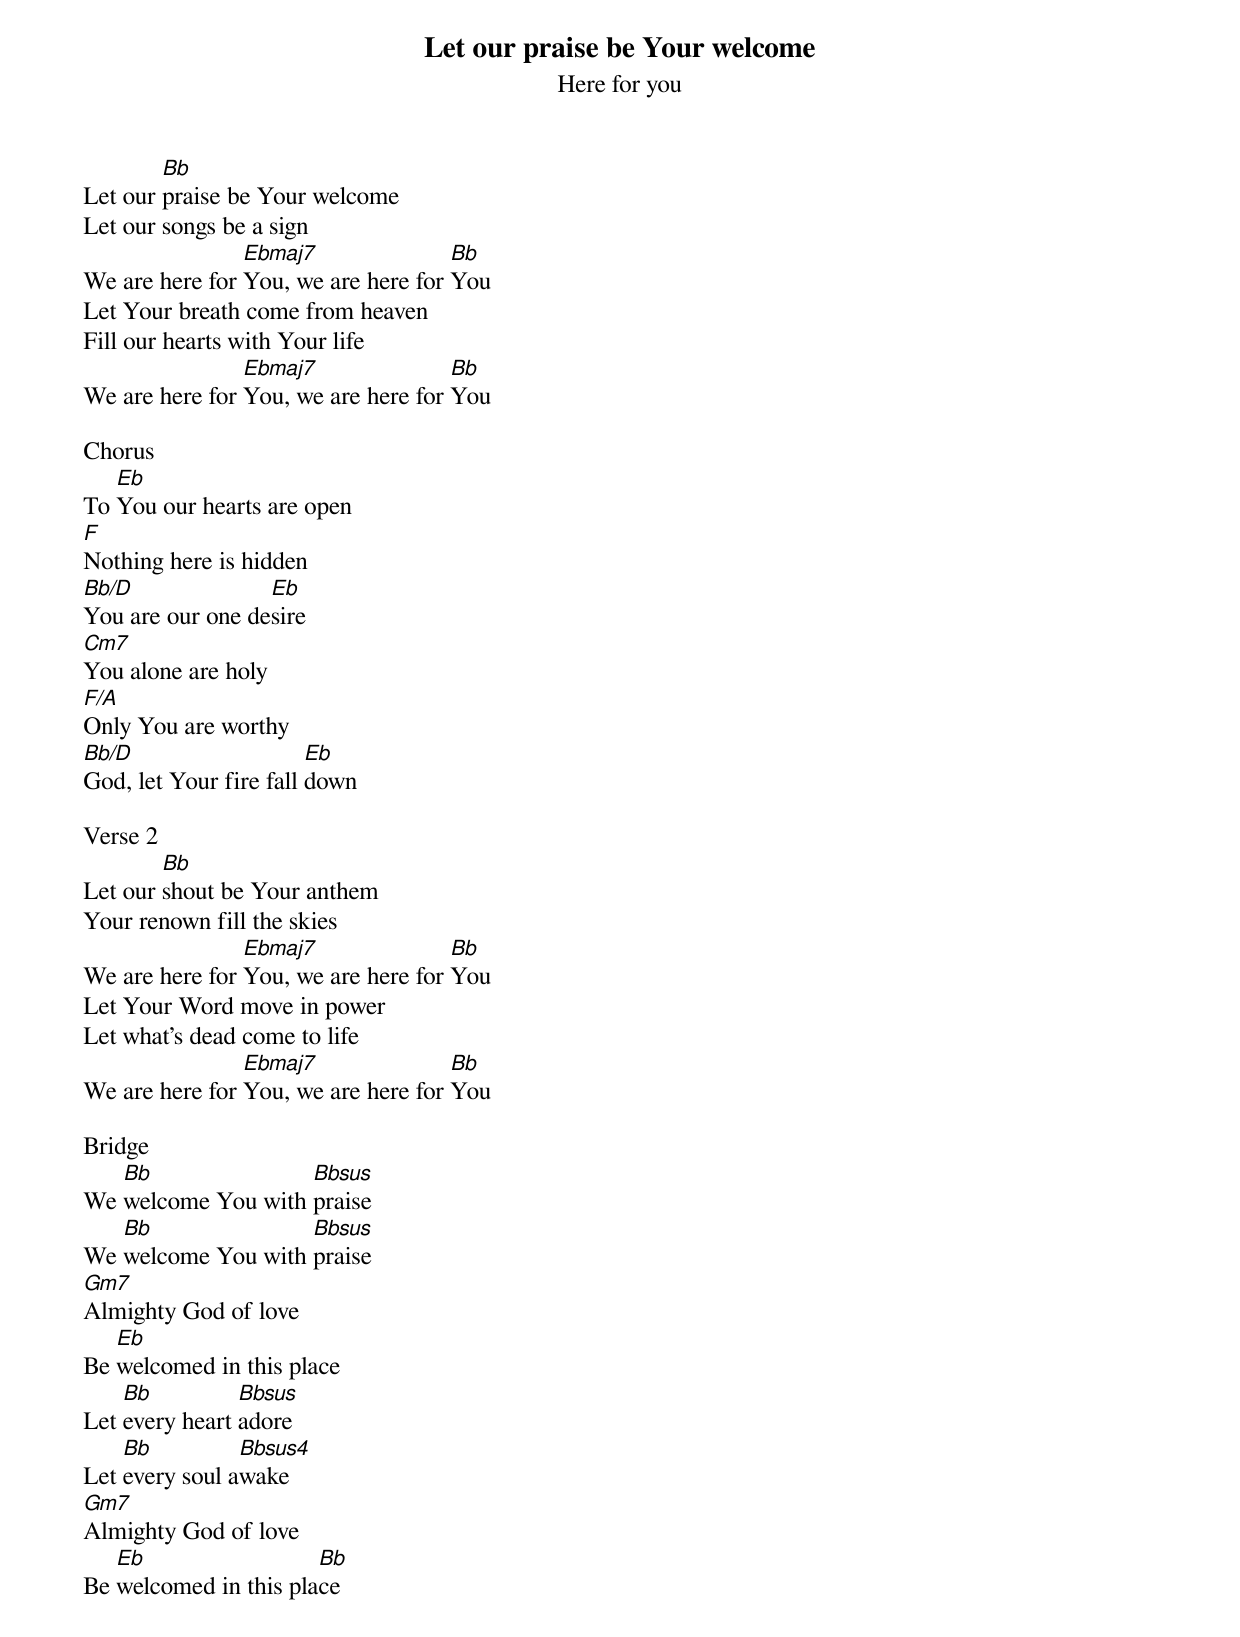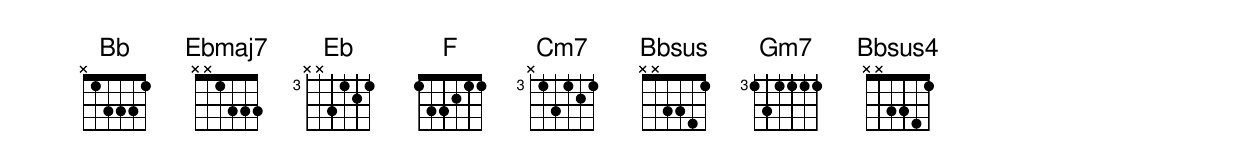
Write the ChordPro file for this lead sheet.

{t: Let our praise be Your welcome}
{st: Here for you}




Let our [Bb]praise be Your welcome
Let our songs be a sign
We are here for [Ebmaj7]You, we are here for [Bb]You
Let Your breath come from heaven
Fill our hearts with Your life
We are here for [Ebmaj7]You, we are here for [Bb]You

Chorus
To [Eb]You our hearts are open
[F]Nothing here is hidden
[Bb/D]You are our one de[Eb]sire
[Cm7]You alone are holy
[F/A]Only You are worthy
[Bb/D]God, let Your fire fall [Eb]down

Verse 2
Let our [Bb]shout be Your anthem
Your renown fill the skies
We are here for [Ebmaj7]You, we are here for [Bb]You
Let Your Word move in power
Let what's dead come to life
We are here for [Ebmaj7]You, we are here for [Bb]You

Bridge
We [Bb]welcome You with [Bbsus]praise
We [Bb]welcome You with [Bbsus]praise
[Gm7]Almighty God of love
Be [Eb]welcomed in this place
Let [Bb]every heart [Bbsus]adore
Let [Bb]every soul a[Bbsus4]wake
[Gm7]Almighty God of love
Be [Eb]welcomed in this pla[Bb]ce
